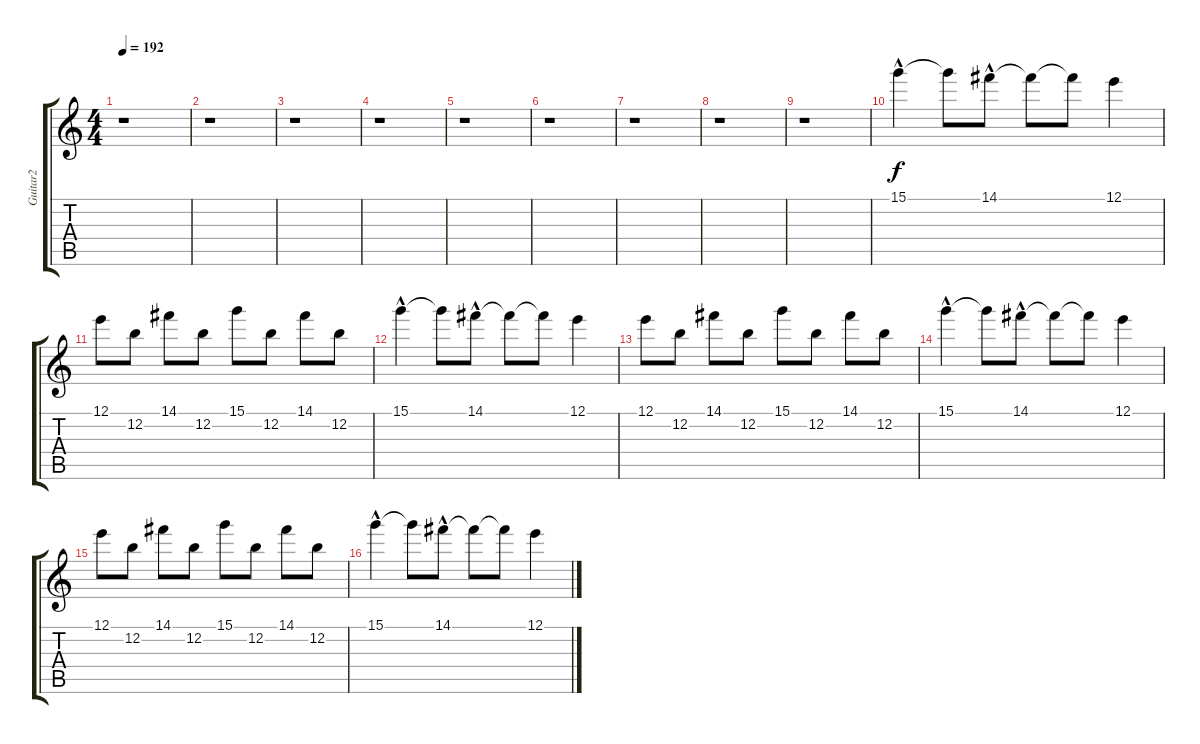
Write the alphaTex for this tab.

\track ("Guitar2" "Guitar2") {instrument distortionguitar}
\staff {score tabs}
\tuning (E4 B3 G3 D3 A2 E2) {hide}
\ts (4 4)
\tempo 192
\clef g2
\ks c
r.1{dy f} |
r.1 |
r.1 |
r.1 |
r.1 |
r.1 |
r.1 |
r.1 |
r.1 |
15.1{hac}.4{volume 16} 15.1{t}.8{volume 16} 14.1{hac}.8{volume 16} 14.1{t}.8{volume 15} 14.1{t}.8{volume 15} 12.1.4{volume 15} |
12.1.8{volume 15} 12.2.8{volume 15} 14.1.8{volume 15} 12.2.8{volume 14} 15.1.8{volume 14} 12.2.8{volume 14} 14.1.8{volume 14} 12.2.8{volume 14} |
15.1{hac}.4{volume 14} 15.1{t}.8{volume 14} 14.1{hac}.8{volume 14} 14.1{t}.8{volume 13} 14.1{t}.8{volume 13} 12.1.4{volume 13} |
12.1.8{volume 13} 12.2.8{volume 13} 14.1.8{volume 13} 12.2.8{volume 12} 15.1.8{volume 12} 12.2.8{volume 12} 14.1.8{volume 12} 12.2.8{volume 12} |
15.1{hac}.4{volume 12} 15.1{t}.8{volume 12} 14.1{hac}.8{volume 12} 14.1{t}.8{volume 11} 14.1{t}.8{volume 11} 12.1.4{volume 11} |
12.1.8{volume 11} 12.2.8{volume 11} 14.1.8{volume 11} 12.2.8{volume 10} 15.1.8{volume 10} 12.2.8{volume 10} 14.1.8{volume 10} 12.2.8{volume 10} |
15.1{hac}.4{volume 10} 15.1{t}.8{volume 10} 14.1{hac}.8{volume 10} 14.1{t}.8{volume 9} 14.1{t}.8{volume 9} 12.1.4{volume 9}
